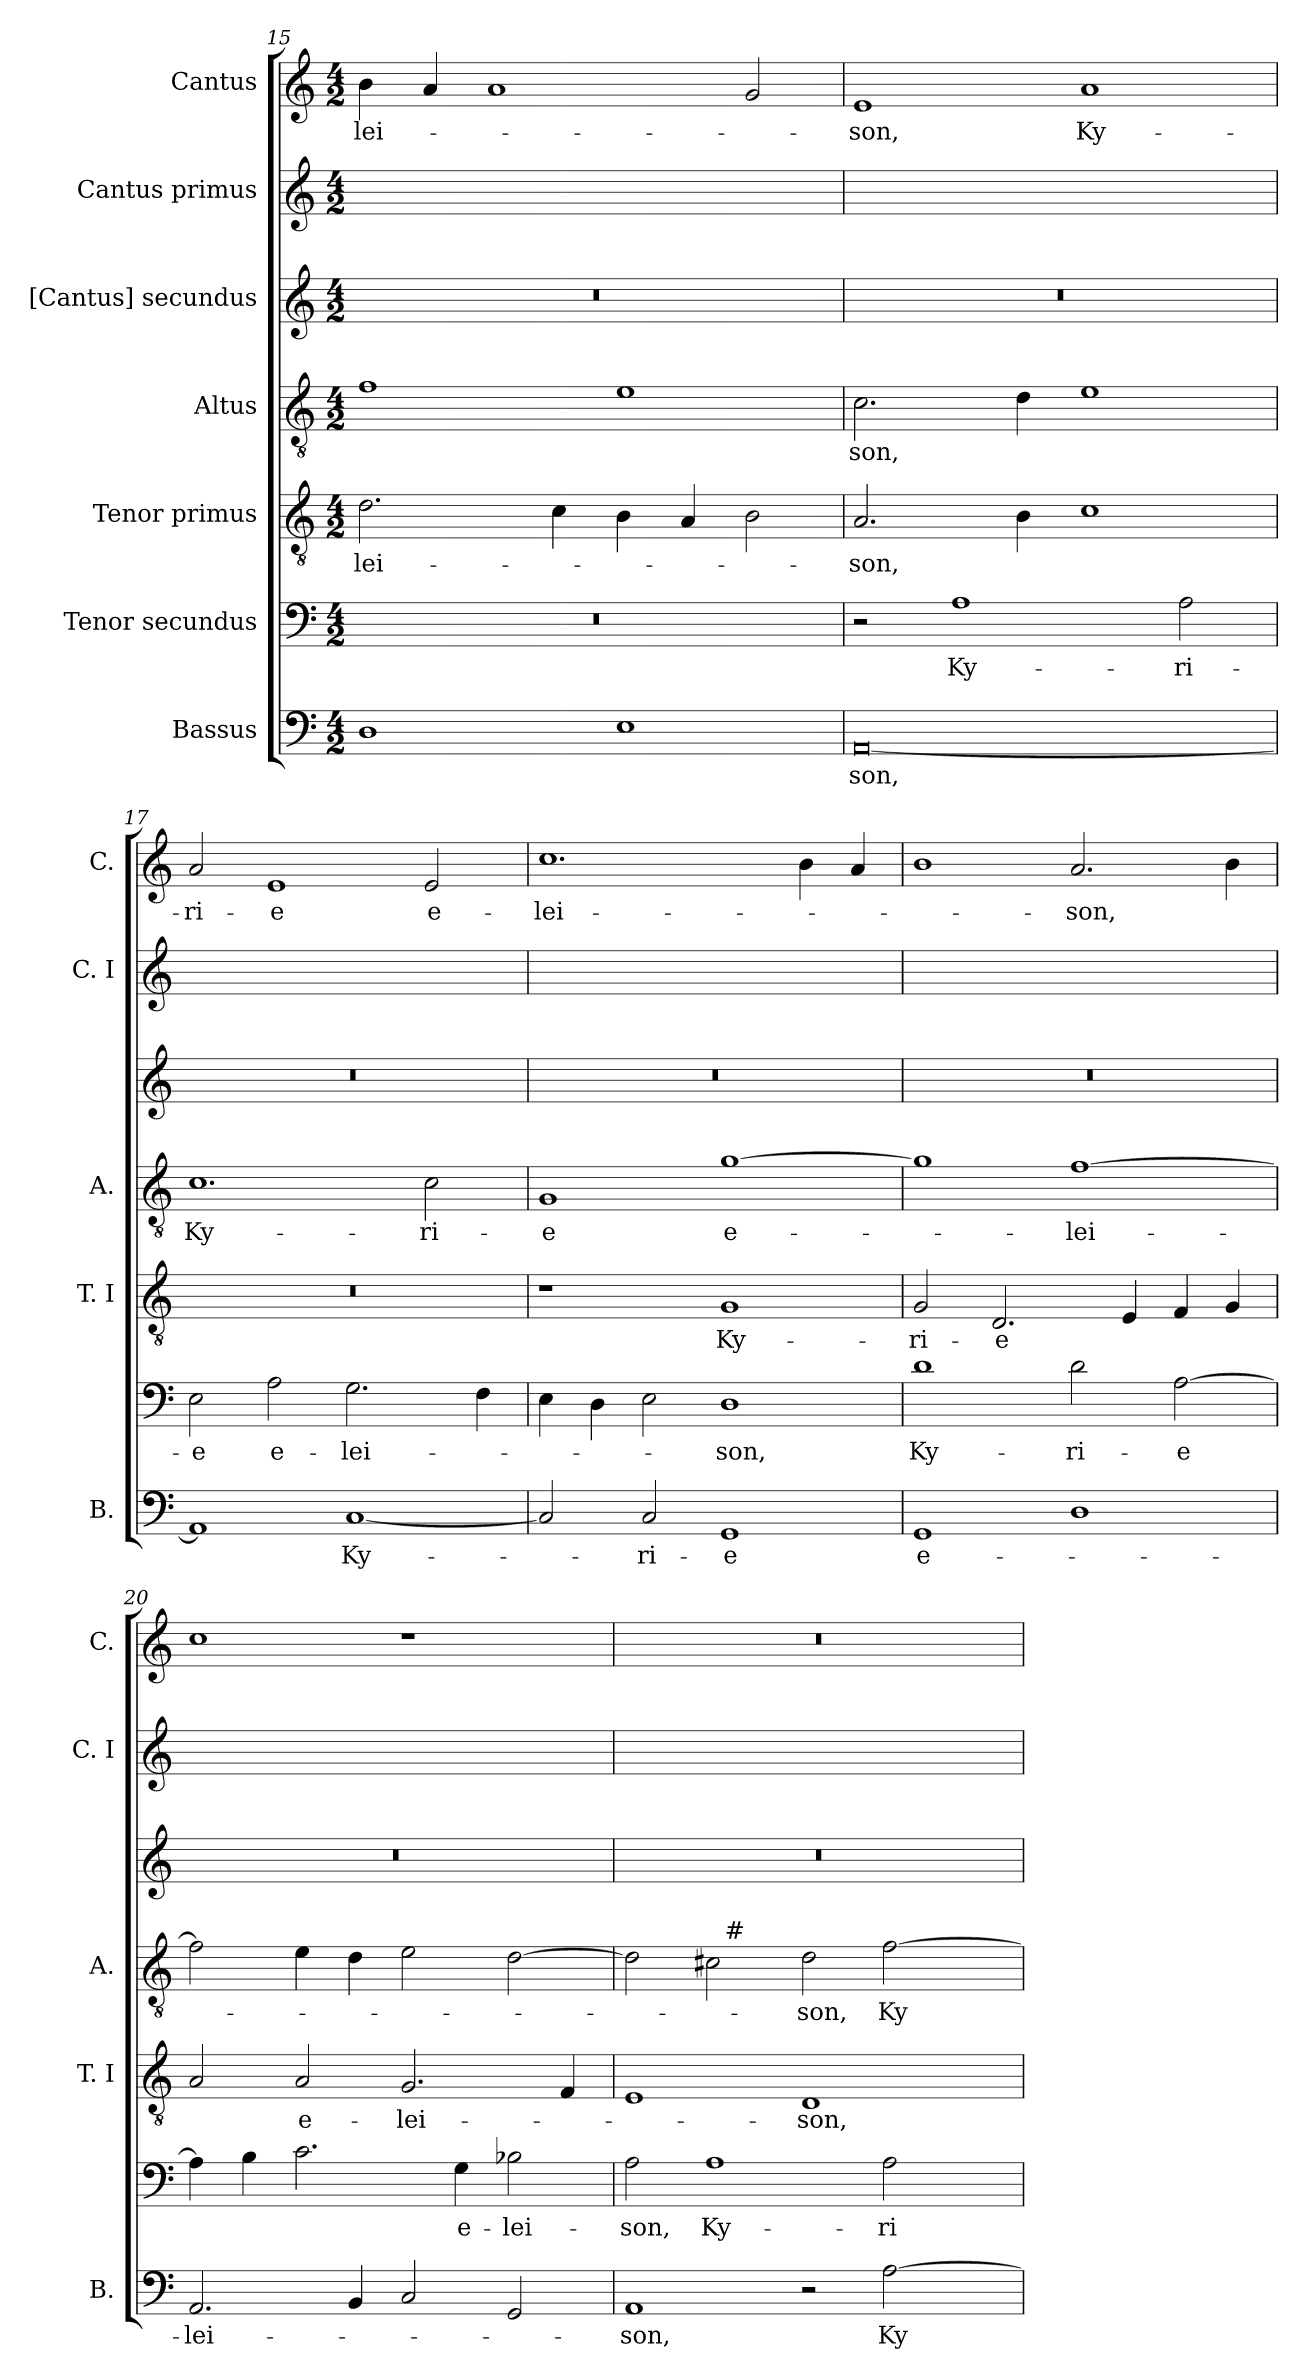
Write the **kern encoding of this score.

**kern	**text	**kern	**text	**kern	**text	**kern	**text	**kern	**kern	**kern	**text
*part7	*part7	*part6	*part6	*part5	*part5	*part4	*part4	*part3	*part2	*part1	*part1
*staff7	*staff7	*staff6	*staff6	*staff5	*staff5	*staff4	*staff4	*staff3	*staff2	*staff1	*staff1
*I"Bassus	*	*I"Tenor secundus	*	*I"Tenor primus	*	*I"Altus	*	*I"[Cantus] secundus	*I"Cantus primus	*I"Cantus	*
*I'B.	*	*	*	*I'T. I	*	*I'A.	*	*	*I'C. I	*I'C.	*
*clefF4	*	*clefF4	*	*clefGv2	*	*clefGv2	*	*clefG2	*clefG2	*clefG2	*
*	*	*	*	*ITrd7c12	*	*ITrd7c12	*	*	*	*	*
*k[]	*	*k[]	*	*k[]	*	*k[]	*	*k[]	*k[]	*k[]	*
*C:	*	*C:	*	*C:	*	*C:	*	*C:	*C:	*C:	*
*M4/2	*	*M4/2	*	*M4/2	*	*M4/2	*	*M4/2	*M4/2	*M4/2	*
=15	=15	=15	=15	=15	=15	=15	=15	=15	=15	=15	=15
!	!	!LO:N:vis=1	!	!	!	!	!	!	!	!	!
!	!	!	!	!	!LO:LY:b:color=#000000	!	!	!LO:N:vis=1	!LO:N:vis=1	!	!
!	!	!	!	!	!	!	!	!	!	!	!LO:LY:b:color=#000000
1Di	.	0r	.	2.Di\	-lei-	1Fi	.	0r	0ryy	4bi\	-lei-
.	.	.	.	.	.	.	.	.	.	4ai/	.
.	.	.	.	.	.	.	.	.	.	1ai	.
.	.	.	.	4Ci\	.	.	.	.	.	.	.
1Ei	.	.	.	4BBi\	.	1Ei	.	.	.	.	.
.	.	.	.	4AAi/	.	.	.	.	.	.	.
.	.	.	.	2BBi\	.	.	.	.	.	2gi/	.
=16	=16	=16	=16	=16	=16	=16	=16	=16	=16	=16	=16
!	!LO:LY:b:color=#000000	!	!	!	!	!	!	!	!	!	!
!	!	!	!	!	!LO:LY:b:color=#000000	!	!	!	!	!	!
!	!	!	!	!	!	!	!LO:LY:b:color=#000000	!LO:N:vis=1	!LO:N:vis=1	!	!
!	!	!	!	!	!	!	!	!	!	!	!LO:LY:b:color=#000000
[0AAi	-son,	2r	.	2.AAi/	-son,	2.Ci\	-son,	0r	0ryy	1ei	-son,
!	!	!	!LO:LY:b:color=#000000	!	!	!	!	!	!	!	!
.	.	1Ai	Ky-	.	.	.	.	.	.	.	.
.	.	.	.	4BBi\	.	4Di\	.	.	.	.	.
!	!	!	!	!	!	!	!	!	!	!	!LO:LY:b:color=#000000
.	.	.	.	1Ci	.	1Ei	.	.	.	1ai	Ky-
!	!	!	!LO:LY:b:color=#000000	!	!	!	!	!	!	!	!
.	.	2Ai\	-ri-	.	.	.	.	.	.	.	.
=17	=17	=17	=17	=17	=17	=17	=17	=17	=17	=17	=17
!	!	!	!LO:LY:b:color=#000000	!LO:N:vis=1	!	!	!	!	!	!	!
!	!	!	!	!	!	!	!LO:LY:b:color=#000000	!LO:N:vis=1	!LO:N:vis=1	!	!
!	!	!	!	!	!	!	!	!	!	!	!LO:LY:b:color=#000000
1AAi]	.	2Ei\	-e	0r	.	1.Ci	Ky-	0r	0ryy	2ai/	-ri-
!	!	!	!LO:LY:b:color=#000000	!	!	!	!	!	!	!	!
!	!	!	!	!	!	!	!	!	!	!	!LO:LY:b:color=#000000
.	.	2Ai\	e-	.	.	.	.	.	.	1ei	-e
!	!LO:LY:b:color=#000000	!	!	!	!	!	!	!	!	!	!
!	!	!	!LO:LY:b:color=#000000	!	!	!	!	!	!	!	!
[1Ci	Ky-	2.Gi\	-lei-	.	.	.	.	.	.	.	.
!	!	!	!	!	!	!	!LO:LY:b:color=#000000	!	!	!	!
!	!	!	!	!	!	!	!	!	!	!	!LO:LY:b:color=#000000
.	.	.	.	.	.	2Ci\	-ri-	.	.	2ei/	e-
.	.	4Fi\	.	.	.	.	.	.	.	.	.
!!LO:PB:g=z
=18	=18	=18	=18	=18	=18	=18	=18	=18	=18	=18	=18
!	!	!	!	!	!	!	!LO:LY:b:color=#000000	!LO:N:vis=1	!LO:N:vis=1	!	!
!	!	!	!	!	!	!	!	!	!	!	!LO:LY:b:color=#000000
2Ci/]	.	4Ei\	.	1r	.	1GGi	-e	0r	0ryy	1.cci	-lei-
.	.	4Di\	.	.	.	.	.	.	.	.	.
!	!LO:LY:b:color=#000000	!	!	!	!	!	!	!	!	!	!
2Ci/	-ri-	2Ei\	.	.	.	.	.	.	.	.	.
!	!LO:LY:b:color=#000000	!	!	!	!	!	!	!	!	!	!
!	!	!	!LO:LY:b:color=#000000	!	!	!	!	!	!	!	!
!	!	!	!	!	!LO:LY:b:color=#000000	!	!	!	!	!	!
!	!	!	!	!	!	!	!LO:LY:b:color=#000000	!	!	!	!
1GGi	-e	1Di	-son,	1GGi	Ky-	[1Gi	e-	.	.	.	.
.	.	.	.	.	.	.	.	.	.	4bi\	.
.	.	.	.	.	.	.	.	.	.	4ai/	.
=19	=19	=19	=19	=19	=19	=19	=19	=19	=19	=19	=19
!	!LO:LY:b:color=#000000	!	!	!	!	!	!	!	!	!	!
!	!	!	!LO:LY:b:color=#000000	!	!	!	!	!	!	!	!
!	!	!	!	!	!LO:LY:b:color=#000000	!	!	!LO:N:vis=1	!LO:N:vis=1	!	!
1GGi	e-	1di	Ky-	2GGi/	-ri-	1Gi]	.	0r	0ryy	1bi	.
!	!	!	!	!	!LO:LY:b:color=#000000	!	!	!	!	!	!
.	.	.	.	2.DDi/	-e	.	.	.	.	.	.
!	!	!	!LO:LY:b:color=#000000	!	!	!	!	!	!	!	!
!	!	!	!	!	!	!	!LO:LY:b:color=#000000	!	!	!	!
!	!	!	!	!	!	!	!	!	!	!	!LO:LY:b:color=#000000
1Di	.	2di\	-ri-	.	.	[1Fi	-lei-	.	.	2.ai/	-son,
.	.	.	.	4EEi/	.	.	.	.	.	.	.
!	!	!	!LO:LY:b:color=#000000	!	!	!	!	!	!	!	!
.	.	[2Ai\	-e	4FFi/	.	.	.	.	.	.	.
.	.	.	.	4GGi/	.	.	.	.	.	4bi\	.
=20	=20	=20	=20	=20	=20	=20	=20	=20	=20	=20	=20
!	!LO:LY:b:color=#000000	!	!	!	!	!	!	!LO:N:vis=1	!LO:N:vis=1	!	!
2.AAi/	-lei-	4Ai\]	.	2AAi/	.	2Fi\]	.	0r	0ryy	1cci	.
.	.	4Bi\	.	.	.	.	.	.	.	.	.
!	!	!	!	!	!LO:LY:b:color=#000000	!	!	!	!	!	!
.	.	2.ci\	.	2AAi/	e-	4Ei\	.	.	.	.	.
4BBi/	.	.	.	.	.	4Di\	.	.	.	.	.
!	!	!	!	!	!LO:LY:b:color=#000000	!	!	!	!	!	!
2Ci/	.	.	.	2.GGi/	-lei-	2Ei\	.	.	.	1r	.
!	!	!	!LO:LY:b:color=#000000	!	!	!	!	!	!	!	!
.	.	4Gi\	e-	.	.	.	.	.	.	.	.
!	!	!	!LO:LY:b:color=#000000	!	!	!	!	!	!	!	!
2GGi/	.	2B-Xi\	-lei-	.	.	[2Di\	.	.	.	.	.
.	.	.	.	4FFi/	.	.	.	.	.	.	.
=21	=21	=21	=21	=21	=21	=21	=21	=21	=21	=21	=21
!	!LO:LY:b:color=#000000	!	!	!	!	!	!	!	!	!	!
!	!	!	!LO:LY:b:color=#000000	!	!	!	!	!LO:N:vis=1	!LO:N:vis=1	!LO:N:vis=1	!
*	*	*	*	*	*	*^	*	*	*	*	*
1AAi	-son,	2Ai\	-son,	1EEi	.	2Di\]	2ryy	.	0r	0ryy	0r	.
!	!	!	!LO:LY:b:color=#000000	!	!	!	!	!	!	!	!	!
.	.	1Ai	Ky-	.	.	2C#i\	32ryy	.	.	.	.	.
.	.	.	.	.	.	.	256ryy	.	.	.	.	.
!	!	!	!	!	!	!	!LO:TX:a:t=#	!	!	!	!	!
.	.	.	.	.	.	.	1ryy	.	.	.	.	.
!	!	!	!	!	!LO:LY:b:color=#000000	!	!	!	!	!	!	!
!	!	!	!	!	!	!	!	!LO:LY:b:color=#000000	!	!	!	!
2r	.	.	.	1DDi	-son,	2Di\	.	-son,	.	.	.	.
!	!LO:LY:b:color=#000000	!	!	!	!	!	!	!	!	!	!	!
!	!	!	!LO:LY:b:color=#000000	!	!	!	!	!	!	!	!	!
!	!	!	!	!	!	!	!	!LO:LY:b:color=#000000	!	!	!	!
[2Ai\	Ky-	2Ai\	-ri-	.	.	[2Fi\	.	Ky-	.	.	.	.
.	.	.	.	.	.	.	4ryy	.	.	.	.	.
.	.	.	.	.	.	.	8ryy	.	.	.	.	.
.	.	.	.	.	.	.	16ryy	.	.	.	.	.
.	.	.	.	.	.	.	64..ryy	.	.	.	.	.
*	*	*	*	*	*	*v	*v	*	*	*	*	*
=	=	=	=	=	=	=	=	=	=	=	=
*-	*-	*-	*-	*-	*-	*-	*-	*-	*-	*-	*-
